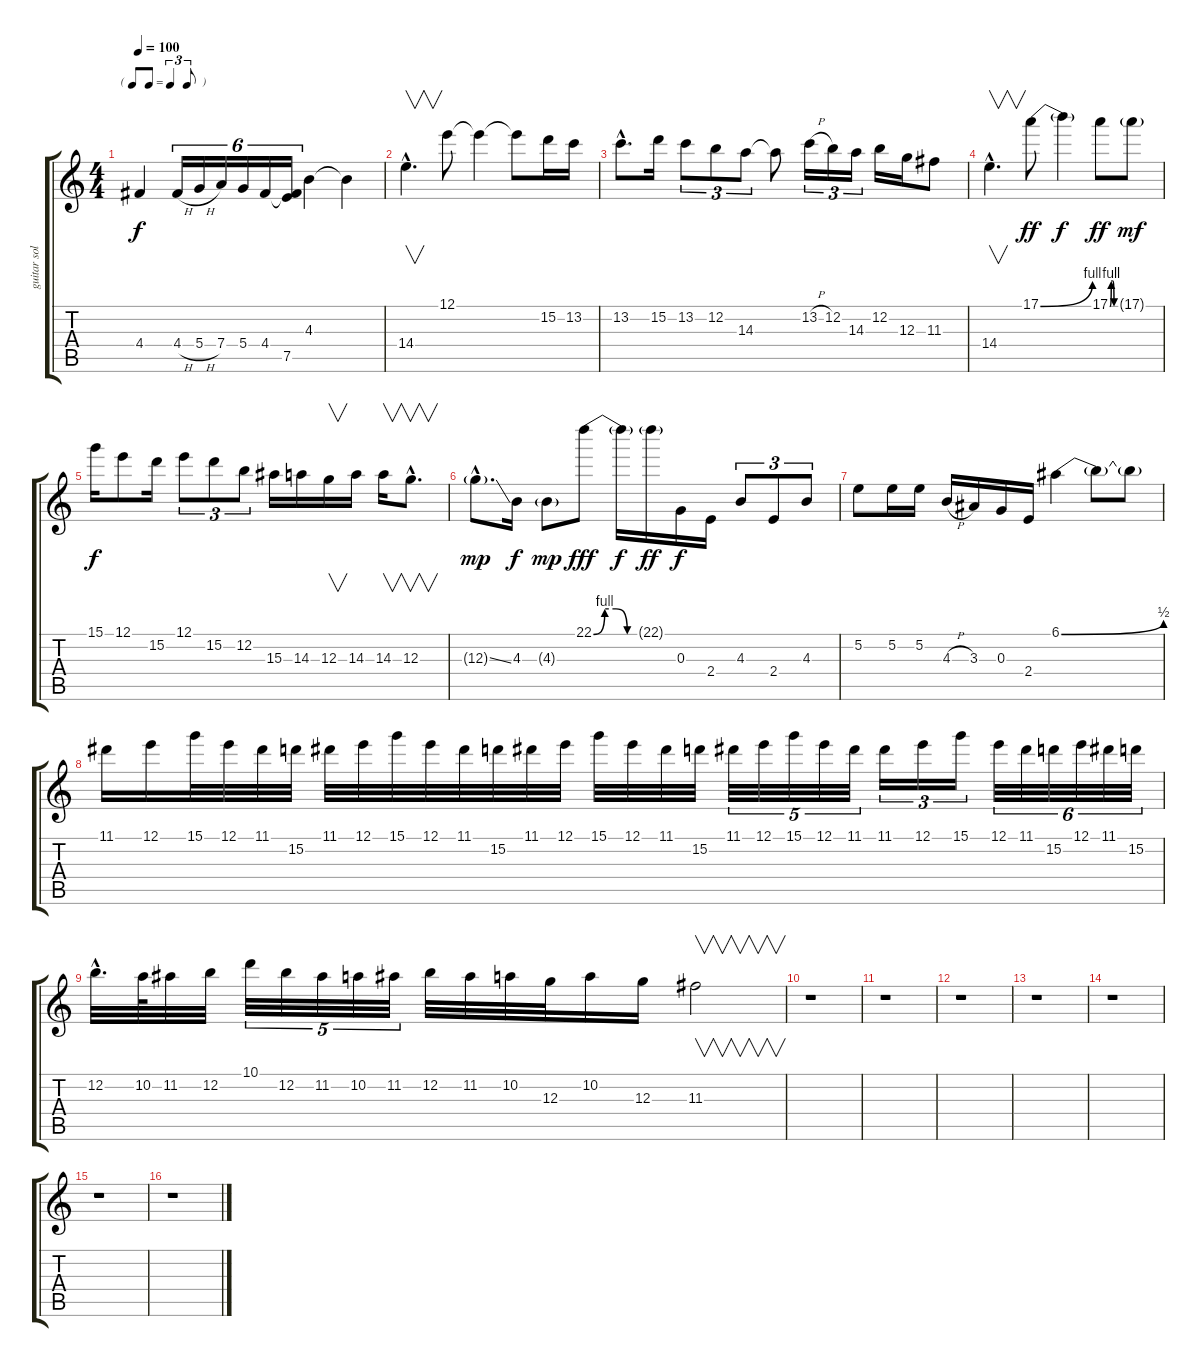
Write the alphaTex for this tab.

\track ("guitar solo 2" "guitar sol") {instrument electricguitarclean}
\staff {score tabs}
\tuning (E4 B3 G3 D3 A2 E2) {hide}
\ts (4 4)
\tf triplet8th
\tempo 100
\clef g2
\ks c
4.4.4{dy f} 4.4{h}.16{tu (6 4)} 5.4{h}.16{tu (6 4)} 7.4.16{tu (6 4)} 5.4.16{tu (6 4)} 4.4.16{tu (6 4)} (4.4{t} 7.5).16{tu (6 4)} 4.3.4 4.3{t}.4 |
14.4{hac}.4{v d} 12.1.8 12.1{t}.4 12.1{t}.8 15.2.16 13.2.16 |
13.2{hac}.8{d} 15.2.16 13.2.8{tu (3 2)} 12.2.8{tu (3 2)} 14.3.8{tu (3 2)} 14.3{t}.8 13.2{h}.16{tu (3 2)} 12.2.16{tu (3 2)} 14.3.16{tu (3 2)} 12.2.16 12.3.16 11.3.8 |
14.4{hac}.4{v d} 17.1{be (bend 0 0 60 4)}.8{dy ff} 17.1{t}.4{dy f} 17.1{be (custom 0 0 15 4 30 4 45 0 60 0)}.8{dy ff} 17.1{g}.8{dy mf} |
15.1.16{dy f} 12.1.8 15.2.16 12.1.8{tu (3 2)} 15.2.8{tu (3 2)} 12.2.8{tu (3 2)} 15.3.16 14.3.16 12.3.16{v} 14.3.16 14.3.16{v} 12.3{hac}.8{v d} |
12.3{ss g hac}.8{d dy mp} 4.3.16{dy f} 4.3{g}.8{dy mp} 22.1{be (custom 0 0 15 4 30 4 45 0 60 0)}.8{dy fff} 22.1{t}.16{dy f} 22.1{g}.16{dy ff} 0.3.16{dy f} 2.4.16 4.3.8{tu (3 2)} 2.4.8{tu (3 2)} 4.3.8{tu (3 2)} |
5.2.8 5.2.16 5.2.16 4.3{h}.16 3.3.16 0.3.16 2.4.16 6.1{be (bend 0 0 60 2)}.4 6.1{t}.8 6.1{t}.8 |
11.1.16 12.1.16 15.1.32 12.1.32 11.1.32 15.2.32 11.1.32 12.1.32 15.1.32 12.1.32 11.1.32 15.2.32 11.1.32 12.1.32 15.1.32 12.1.32 11.1.32 15.2.32 11.1.32{tu (5 4)} 12.1.32{tu (5 4)} 15.1.32{tu (5 4)} 12.1.32{tu (5 4)} 11.1.32{tu (5 4)} 11.1.16{tu (3 2)} 12.1.16{tu (3 2)} 15.1.16{tu (3 2)} 12.1.32{tu (6 4)} 11.1.32{tu (6 4)} 15.2.32{tu (6 4)} 12.1.32{tu (6 4)} 11.1.32{tu (6 4)} 15.2.32{tu (6 4)} |
12.2{hac}.32{d} 10.2.64 11.2.32 12.2.32 10.1.32{tu (5 4)} 12.2.32{tu (5 4)} 11.2.32{tu (5 4)} 10.2.32{tu (5 4)} 11.2.32{tu (5 4)} 12.2.32 11.2.32 10.2.32 12.3.32 10.2.16 12.3.16 11.3.2{v} |
r.1 |
r.1 |
r.1 |
r.1 |
r.1 |
r.1 |
r.1
